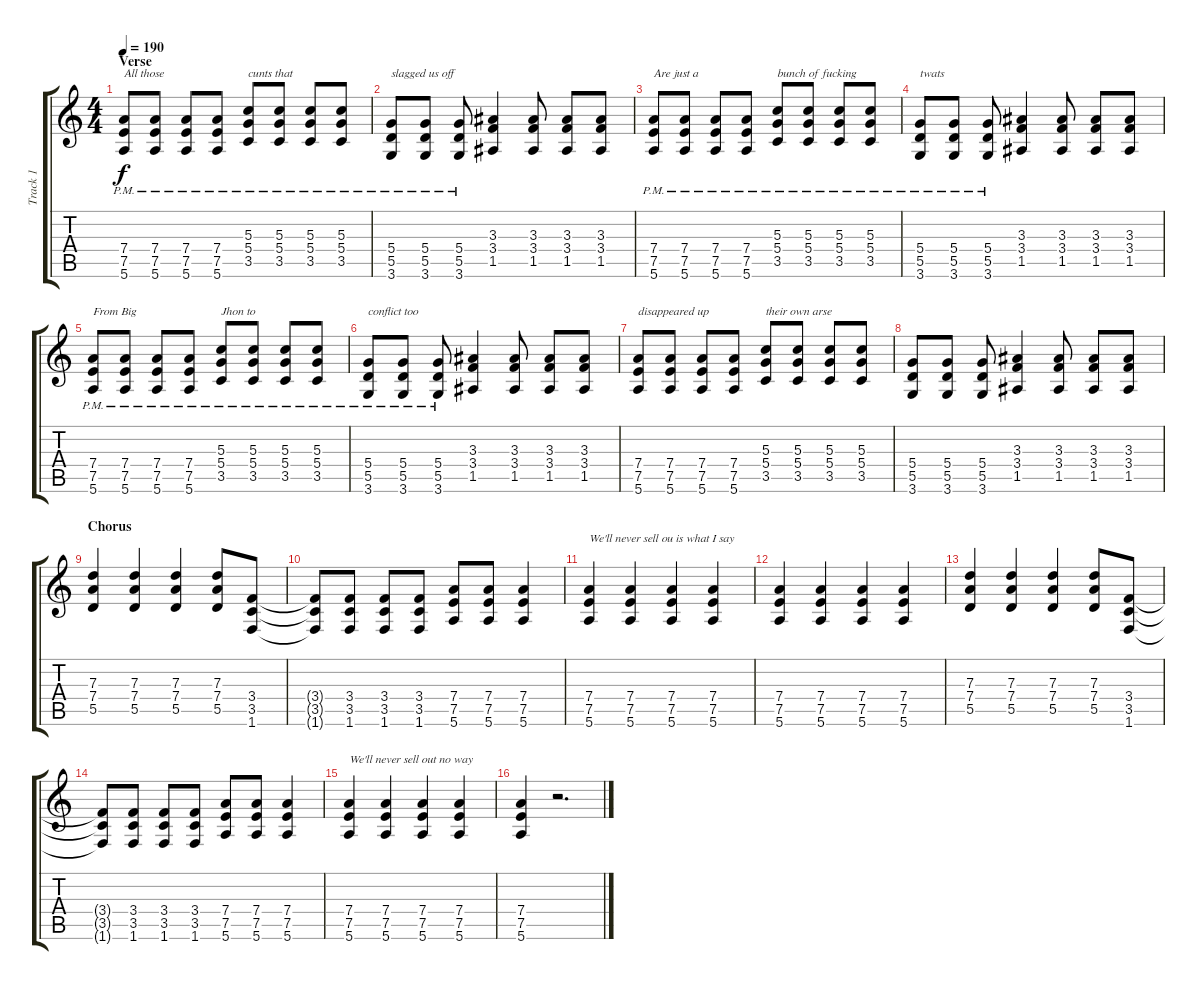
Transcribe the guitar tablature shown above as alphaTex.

\track ("Track 1" "Track 1") {instrument distortionguitar}
\staff {score tabs}
\tuning (E4 B3 G3 D3 A2 E2) {hide}
\ts (4 4)
\section ("" "Verse")
\tempo 190
\clef g2
\ks c
(7.4{pm} 7.5{pm} 5.6{pm}).8{txt "All those" dy f} (7.4{pm} 7.5{pm} 5.6{pm}).8 (7.4{pm} 7.5{pm} 5.6{pm}).8 (7.4{pm} 7.5{pm} 5.6{pm}).8 (5.3{pm} 5.4{pm} 3.5{pm}).8{txt "cunts that"} (5.3{pm} 5.4{pm} 3.5{pm}).8 (5.3{pm} 5.4{pm} 3.5{pm}).8 (5.3{pm} 5.4{pm} 3.5{pm}).8 |
(5.4{pm} 5.5{pm} 3.6{pm}).8{txt "slagged us off"} (5.4{pm} 5.5{pm} 3.6{pm}).8 (5.4{pm} 5.5{pm} 3.6{pm}).8 (3.3 3.4 1.5).4 (3.3 3.4 1.5).8 (3.3 3.4 1.5).8 (3.3 3.4 1.5).8 |
(7.4{pm} 7.5{pm} 5.6{pm}).8{txt "Are just a"} (7.4{pm} 7.5{pm} 5.6{pm}).8 (7.4{pm} 7.5{pm} 5.6{pm}).8 (7.4{pm} 7.5{pm} 5.6{pm}).8 (5.3{pm} 5.4{pm} 3.5{pm}).8{txt "bunch of fucking"} (5.3{pm} 5.4{pm} 3.5{pm}).8 (5.3{pm} 5.4{pm} 3.5{pm}).8 (5.3{pm} 5.4{pm} 3.5{pm}).8 |
(5.4{pm} 5.5{pm} 3.6{pm}).8{txt "twats"} (5.4{pm} 5.5{pm} 3.6{pm}).8 (5.4{pm} 5.5{pm} 3.6{pm}).8 (3.3 3.4 1.5).4 (3.3 3.4 1.5).8 (3.3 3.4 1.5).8 (3.3 3.4 1.5).8 |
(7.4{pm} 7.5{pm} 5.6{pm}).8{txt "From Big"} (7.4{pm} 7.5{pm} 5.6{pm}).8 (7.4{pm} 7.5{pm} 5.6{pm}).8 (7.4{pm} 7.5{pm} 5.6{pm}).8 (5.3{pm} 5.4{pm} 3.5{pm}).8{txt "Jhon to"} (5.3{pm} 5.4{pm} 3.5{pm}).8 (5.3{pm} 5.4{pm} 3.5{pm}).8 (5.3{pm} 5.4{pm} 3.5{pm}).8 |
(5.4{pm} 5.5{pm} 3.6{pm}).8{txt "conflict too"} (5.4{pm} 5.5{pm} 3.6{pm}).8 (5.4{pm} 5.5{pm} 3.6{pm}).8 (3.3 3.4 1.5).4 (3.3 3.4 1.5).8 (3.3 3.4 1.5).8 (3.3 3.4 1.5).8 |
(7.4 7.5 5.6).8{txt "disappeared up"} (7.4 7.5 5.6).8 (7.4 7.5 5.6).8 (7.4 7.5 5.6).8 (5.3 5.4 3.5).8{txt "their own arse"} (5.3 5.4 3.5).8 (5.3 5.4 3.5).8 (5.3 5.4 3.5).8 |
(5.4 5.5 3.6).8 (5.4 5.5 3.6).8 (5.4 5.5 3.6).8 (3.3 3.4 1.5).4 (3.3 3.4 1.5).8 (3.3 3.4 1.5).8 (3.3 3.4 1.5).8 |
\section ("" "Chorus")
(7.3 7.4 5.5).4 (7.3 7.4 5.5).4 (7.3 7.4 5.5).4 (7.3 7.4 5.5).8 (3.4 3.5 1.6).8 |
(3.4{t} 3.5{t} 1.6{t}).8 (3.4 3.5 1.6).8 (3.4 3.5 1.6).8 (3.4 3.5 1.6).8 (7.4 7.5 5.6).8 (7.4 7.5 5.6).8 (7.4 7.5 5.6).4 |
(7.4 7.5 5.6).4{txt "We'll never sell ou is what I say"} (7.4 7.5 5.6).4 (7.4 7.5 5.6).4 (7.4 7.5 5.6).4 |
(7.4 7.5 5.6).4 (7.4 7.5 5.6).4 (7.4 7.5 5.6).4 (7.4 7.5 5.6).4 |
(7.3 7.4 5.5).4 (7.3 7.4 5.5).4 (7.3 7.4 5.5).4 (7.3 7.4 5.5).8 (3.4 3.5 1.6).8 |
(3.4{t} 3.5{t} 1.6{t}).8 (3.4 3.5 1.6).8 (3.4 3.5 1.6).8 (3.4 3.5 1.6).8 (7.4 7.5 5.6).8 (7.4 7.5 5.6).8 (7.4 7.5 5.6).4 |
(7.4 7.5 5.6).4{txt "We'll never sell out no way"} (7.4 7.5 5.6).4 (7.4 7.5 5.6).4 (7.4 7.5 5.6).4 |
(7.4 7.5 5.6).4 r.2{d}
